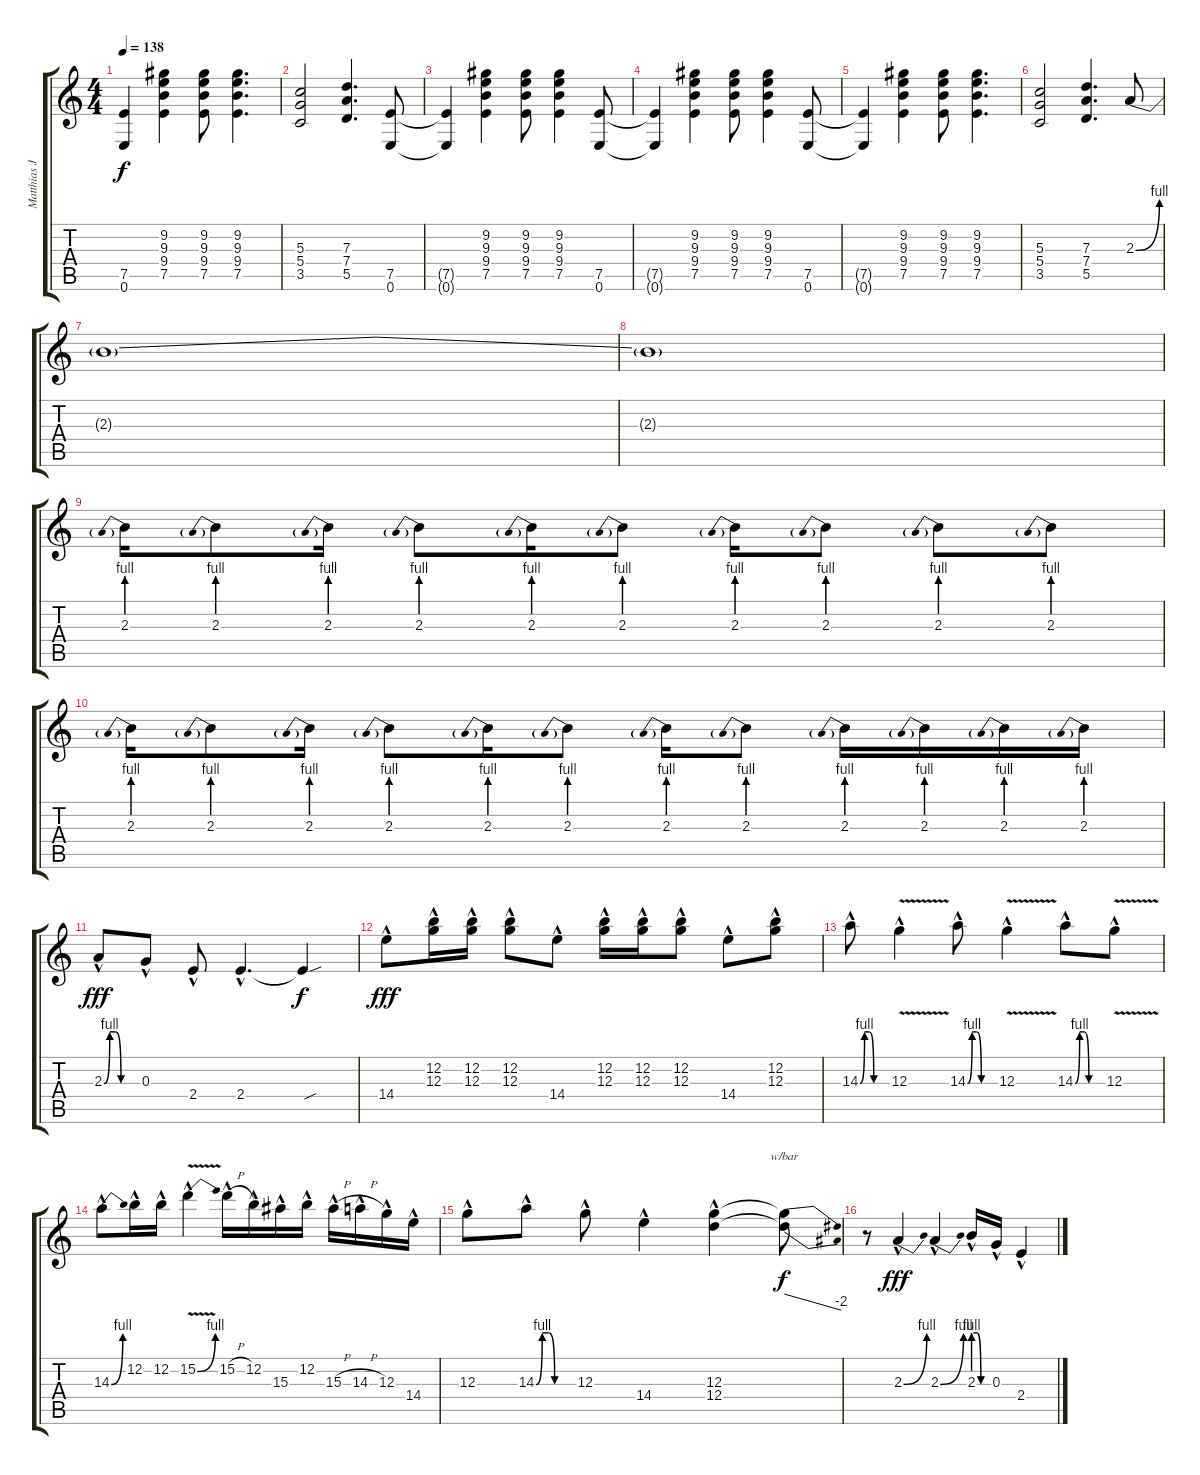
\track ("Matthias Jabs Guitar" "Matthias J") {instrument distortionguitar}
\staff {score tabs}
\tuning (E4 B3 G3 D3 A2 E2) {hide}
\ts (4 4)
\tempo 138
\clef g2
\ks c
(7.5{t} 0.6{t}).4{dy f} (9.2 9.3 9.4 7.5).4 (9.2 9.3 9.4 7.5).8 (9.2 9.3 9.4 7.5).4{d} |
(5.3 5.4 3.5).2 (7.3 7.4 5.5).4{d} (7.5 0.6).8 |
(7.5{t} 0.6{t}).4 (9.2 9.3 9.4 7.5).4 (9.2 9.3 9.4 7.5).8 (9.2 9.3 9.4 7.5).4 (7.5 0.6).8 |
(7.5{t} 0.6{t}).4 (9.2 9.3 9.4 7.5).4 (9.2 9.3 9.4 7.5).8 (9.2 9.3 9.4 7.5).4 (7.5 0.6).8 |
(7.5{t} 0.6{t}).4 (9.2 9.3 9.4 7.5).4 (9.2 9.3 9.4 7.5).8 (9.2 9.3 9.4 7.5).4{d} |
(5.3 5.4 3.5).2 (7.3 7.4 5.5).4{d} 2.3{be (bend 0 0 60 4)}.8{volume 16} |
2.3{t}.1 |
2.3{t}.1 |
2.3{be (prebend 0 4 60 4)}.16 2.3{be (prebend 0 4 60 4)}.8 2.3{be (prebend 0 4 60 4)}.16 2.3{be (prebend 0 4 60 4)}.8 2.3{be (prebend 0 4 60 4)}.16 2.3{be (prebend 0 4 60 4)}.8 2.3{be (prebend 0 4 60 4)}.16 2.3{be (prebend 0 4 60 4)}.8 2.3{be (prebend 0 4 60 4)}.8 2.3{be (prebend 0 4 60 4)}.8 |
2.3{be (prebend 0 4 60 4)}.16 2.3{be (prebend 0 4 60 4)}.8 2.3{be (prebend 0 4 60 4)}.16 2.3{be (prebend 0 4 60 4)}.8 2.3{be (prebend 0 4 60 4)}.16 2.3{be (prebend 0 4 60 4)}.8 2.3{be (prebend 0 4 60 4)}.16 2.3{be (prebend 0 4 60 4)}.8 2.3{be (prebend 0 4 60 4)}.16 2.3{be (prebend 0 4 60 4)}.16 2.3{be (prebend 0 4 60 4)}.16 2.3{be (prebend 0 4 60 4)}.16 |
2.3{be (custom 0 0 10 4 20 4 30 0 60 0) hac}.8{dy fff} 0.3{hac}.8 2.4{hac}.8 2.4{hac}.4{d} 2.4{sou t}.4{dy f} |
14.4{hac}.8{dy fff} (12.2{hac} 12.3{hac}).16 (12.2{hac} 12.3{hac}).16 (12.2{hac} 12.3{hac}).8 14.4{hac}.8 (12.2{hac} 12.3{hac}).16 (12.2{hac} 12.3{hac}).16 (12.2{hac} 12.3{hac}).8 14.4{hac}.8 (12.2{hac} 12.3{hac}).8 |
14.3{be (custom 0 0 10 4 20 4 30 0 60 0) hac}.8 12.3{v hac}.4 14.3{be (custom 0 0 10 4 20 4 30 0 60 0) hac}.8 12.3{v hac}.4 14.3{be (custom 0 0 10 4 20 4 30 0 60 0) hac}.8 12.3{v hac}.8 |
14.3{be (bend 0 0 60 4) hac}.8 12.2{hac}.16 12.2{hac}.16 15.2{be (bend 0 0 60 4) v hac}.4 15.2{h hac}.16 12.2{hac}.16 15.3{hac}.16 12.2{hac}.16 15.3{h hac}.16 14.3{h hac}.16 12.3{hac}.16 14.4{hac}.16 |
12.3{hac}.8 14.3{be (custom 0 0 10 4 20 4 30 0 60 0) hac}.8 12.3{hac}.8 14.4{hac}.4 (12.3{hac} 12.4{hac}).4 (12.3{t} 12.4{t}).8{tbe (dive default 0 0 60 -8) dy f} |
r.8 2.3{be (bend 0 0 60 4) hac}.4{dy fff} 2.3{be (bend 0 0 60 4) hac}.4 2.3{be (custom 0 4 15 4 30 0 60 0) hac}.16 0.3{hac}.16 2.4{hac}.4
